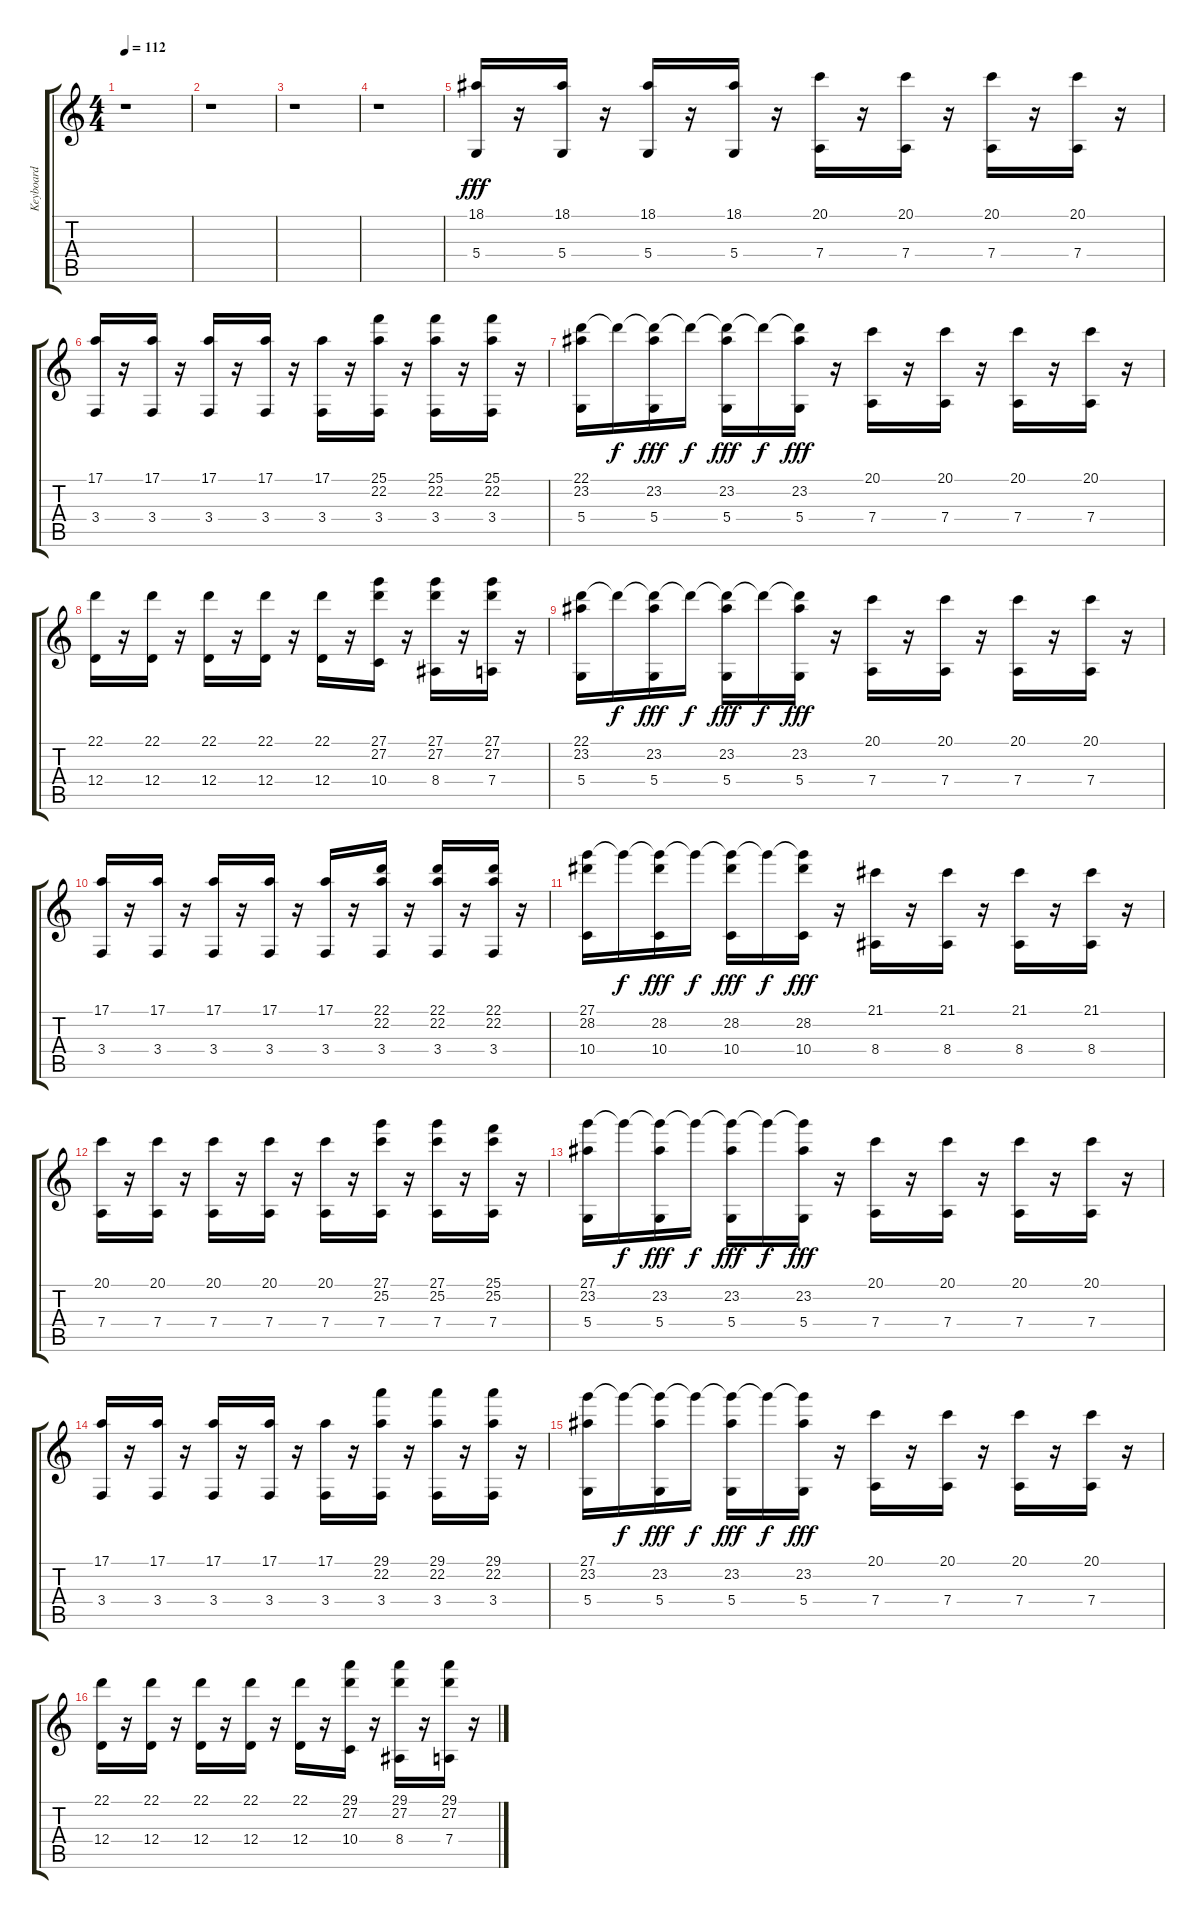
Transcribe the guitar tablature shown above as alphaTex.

\track ("Keyboard" "Keyboard") {instrument synthstrings2}
\staff {score tabs}
\tuning (E4 B3 G3 D3 A2 D2) {hide}
\ts (4 4)
\tempo 112
\clef g2
\ks c
r.1{dy f} |
r.1 |
r.1 |
r.1 |
(18.1 5.4).16{dy fff volume 13 instrument tremolostrings} r.16 (18.1 5.4).16 r.16 (18.1 5.4).16 r.16 (18.1 5.4).16 r.16 (20.1 7.4).16 r.16 (20.1 7.4).16 r.16 (20.1 7.4).16 r.16 (20.1 7.4).16 r.16 |
(17.1 3.4).16 r.16 (17.1 3.4).16 r.16 (17.1 3.4).16 r.16 (17.1 3.4).16 r.16 (17.1 3.4).16 r.16 (25.1 22.2 3.4).16 r.16 (25.1 22.2 3.4).16 r.16 (25.1 22.2 3.4).16 r.16 |
(22.1 23.2 5.4).16 22.1{t}.16{dy f} (22.1{t} 23.2 5.4).16{dy fff} 22.1{t}.16{dy f} (22.1{t} 23.2 5.4).16{dy fff} 22.1{t}.16{dy f} (22.1{t} 23.2 5.4).16{dy fff} r.16 (20.1 7.4).16 r.16 (20.1 7.4).16 r.16 (20.1 7.4).16 r.16 (20.1 7.4).16 r.16 |
(22.1 12.4).16 r.16 (22.1 12.4).16 r.16 (22.1 12.4).16 r.16 (22.1 12.4).16 r.16 (22.1 12.4).16 r.16 (27.1 27.2 10.4).16 r.16 (27.1 27.2 8.4).16 r.16 (27.1 27.2 7.4).16 r.16 |
(22.1 23.2 5.4).16 22.1{t}.16{dy f} (22.1{t} 23.2 5.4).16{dy fff} 22.1{t}.16{dy f} (22.1{t} 23.2 5.4).16{dy fff} 22.1{t}.16{dy f} (22.1{t} 23.2 5.4).16{dy fff} r.16 (20.1 7.4).16 r.16 (20.1 7.4).16 r.16 (20.1 7.4).16 r.16 (20.1 7.4).16 r.16 |
(17.1 3.4).16 r.16 (17.1 3.4).16 r.16 (17.1 3.4).16 r.16 (17.1 3.4).16 r.16 (17.1 3.4).16 r.16 (22.1 22.2 3.4).16 r.16 (22.1 22.2 3.4).16 r.16 (22.1 22.2 3.4).16 r.16 |
(27.1 28.2 10.4).16 27.1{t}.16{dy f} (27.1{t} 28.2 10.4).16{dy fff} 27.1{t}.16{dy f} (27.1{t} 28.2 10.4).16{dy fff} 27.1{t}.16{dy f} (27.1{t} 28.2 10.4).16{dy fff} r.16 (21.1 8.4).16 r.16 (21.1 8.4).16 r.16 (21.1 8.4).16 r.16 (21.1 8.4).16 r.16 |
(20.1 7.4).16 r.16 (20.1 7.4).16 r.16 (20.1 7.4).16 r.16 (20.1 7.4).16 r.16 (20.1 7.4).16 r.16 (27.1 25.2 7.4).16 r.16 (27.1 25.2 7.4).16 r.16 (25.1 25.2 7.4).16 r.16 |
(27.1 23.2 5.4).16 27.1{t}.16{dy f} (27.1{t} 23.2 5.4).16{dy fff} 27.1{t}.16{dy f} (27.1{t} 23.2 5.4).16{dy fff} 27.1{t}.16{dy f} (27.1{t} 23.2 5.4).16{dy fff} r.16 (20.1 7.4).16 r.16 (20.1 7.4).16 r.16 (20.1 7.4).16 r.16 (20.1 7.4).16 r.16 |
(17.1 3.4).16 r.16 (17.1 3.4).16 r.16 (17.1 3.4).16 r.16 (17.1 3.4).16 r.16 (17.1 3.4).16 r.16 (29.1 22.2 3.4).16 r.16 (29.1 22.2 3.4).16 r.16 (29.1 22.2 3.4).16 r.16 |
(27.1 23.2 5.4).16 27.1{t}.16{dy f} (27.1{t} 23.2 5.4).16{dy fff} 27.1{t}.16{dy f} (27.1{t} 23.2 5.4).16{dy fff} 27.1{t}.16{dy f} (27.1{t} 23.2 5.4).16{dy fff} r.16 (20.1 7.4).16 r.16 (20.1 7.4).16 r.16 (20.1 7.4).16 r.16 (20.1 7.4).16 r.16 |
(22.1 12.4).16 r.16 (22.1 12.4).16 r.16 (22.1 12.4).16 r.16 (22.1 12.4).16 r.16 (22.1 12.4).16 r.16 (29.1 27.2 10.4).16 r.16 (29.1 27.2 8.4).16 r.16 (29.1 27.2 7.4).16 r.16
